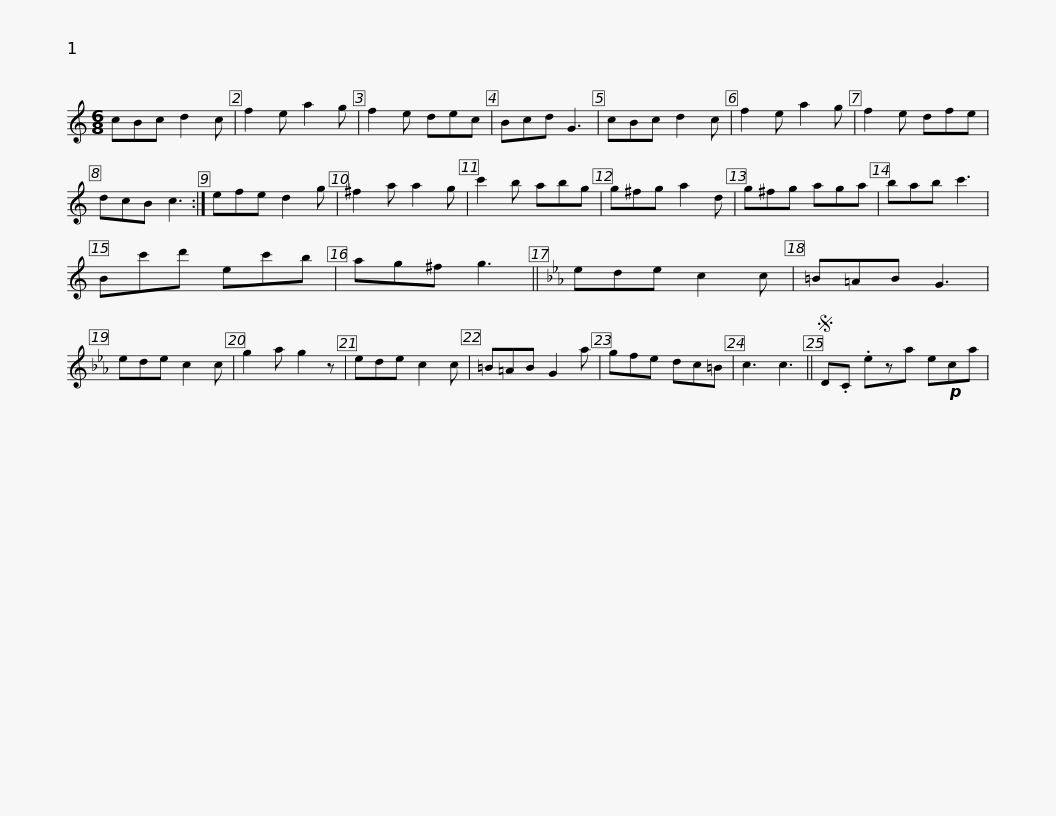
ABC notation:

X:1
L:1/8
M:6/8
I:linebreak $
K:C
V:1 treble
V:1
 cBc d2 c | f2 e a2 g | f2 e dec | Bcd G3 | cBc d2 c | %5
 f2 e a2 g | f2 e dfe | dcB c3 :| efe d2 g |$ ^f2 a a2 g | %10
 c'2 b abg | g^fg a2 d | g^fg aga | bab c'3 | Bc'd' ec'b | %15
 ag^f g3 ||$[K:Cmin] ede c2 c | =B=AB G3 | ede c2 c | g2 a g2 z | %20
 ede c2 c | =B=AB G2 a | gfe dc=B | c3 c3 ||$S D.C .eza e!p!ca | %25
